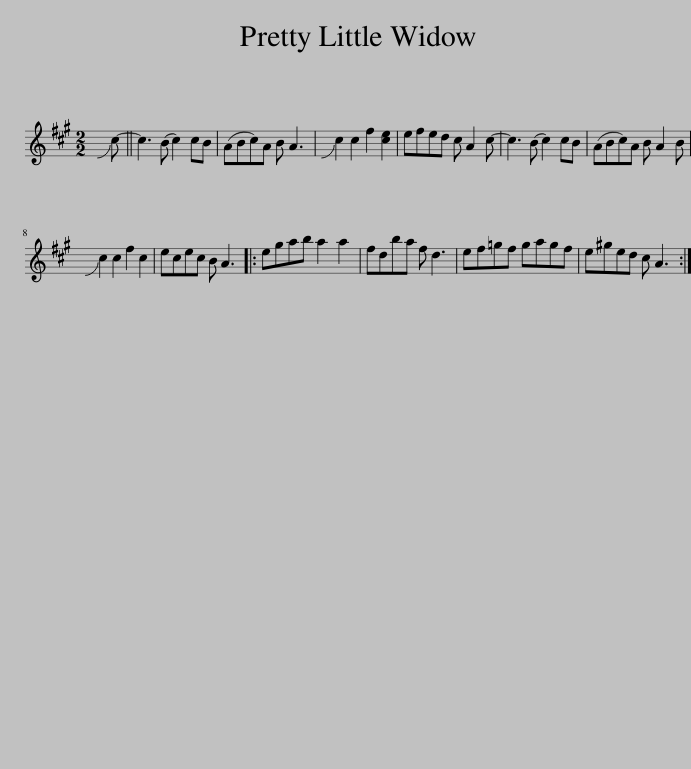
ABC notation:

X:1
L:1/8
M:2/2
I:linebreak $
K:A
V:1 treble
V:1
 !slide!c- || c3 (B c2) cB | (ABc)A B A3 | !slide!c2 c2 f2 [ce]2 | efed c A2 c- | %5
 c3 (B c2) cB | (ABc)A B A2 B |$ !slide!c2 c2 f2 c2 | ecec B A3 |: egab a2 a2 | %10
 fdba f d3 | ef=gf gagf | e^ged c A3 :| %13
